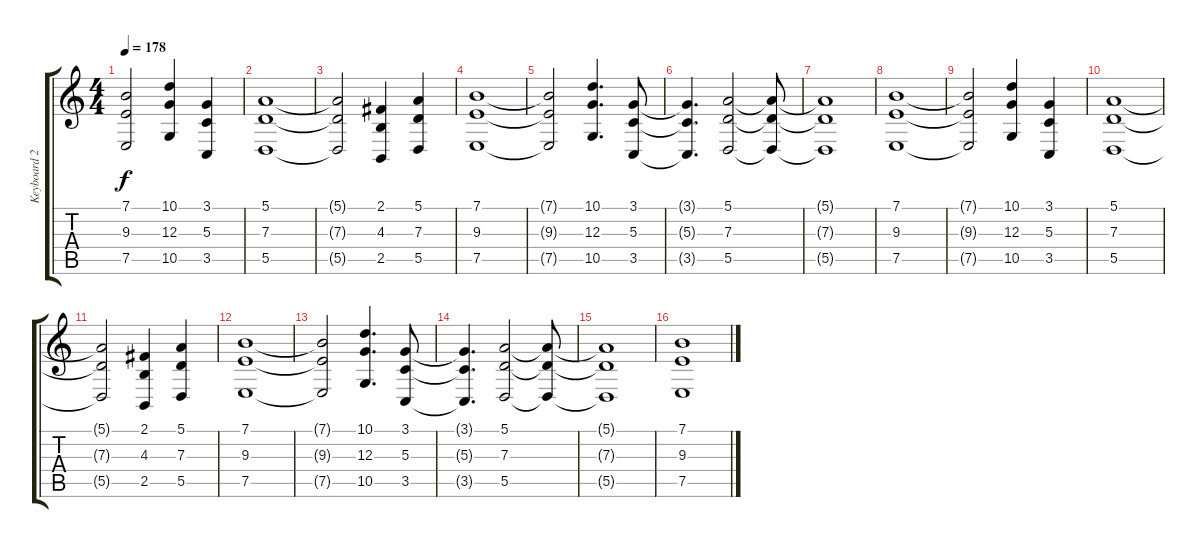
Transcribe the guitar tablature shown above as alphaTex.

\track ("Keyboard 2" "Keyboard 2") {mute instrument stringensemble1}
\staff {score tabs}
\tuning (E4 B3 G3 D3 A2 E2) {hide}
\ts (4 4)
\tempo 178
\clef g2
\ks c
(7.1{t} 9.3{t} 7.5{t}).2{dy f} (10.1 12.3 10.5).4 (3.1 5.3 3.5).4 |
(5.1 7.3 5.5).1 |
(5.1{t} 7.3{t} 5.5{t}).2 (2.1 4.3 2.5).4 (5.1 7.3 5.5).4 |
(7.1 9.3 7.5).1 |
(7.1{t} 9.3{t} 7.5{t}).2 (10.1 12.3 10.5).4{d} (3.1 5.3 3.5).8 |
(3.1{t} 5.3{t} 3.5{t}).4{d} (5.1 7.3 5.5).2 (5.1{t} 7.3{t} 5.5{t}).8 |
(5.1{t} 7.3{t} 5.5{t}).1 |
(7.1 9.3 7.5).1{volume 11} |
(7.1{t} 9.3{t} 7.5{t}).2 (10.1 12.3 10.5).4 (3.1 5.3 3.5).4 |
(5.1 7.3 5.5).1 |
(5.1{t} 7.3{t} 5.5{t}).2 (2.1 4.3 2.5).4 (5.1 7.3 5.5).4 |
(7.1 9.3 7.5).1 |
(7.1{t} 9.3{t} 7.5{t}).2 (10.1 12.3 10.5).4{d} (3.1 5.3 3.5).8 |
(3.1{t} 5.3{t} 3.5{t}).4{d} (5.1 7.3 5.5).2 (5.1{t} 7.3{t} 5.5{t}).8 |
(5.1{t} 7.3{t} 5.5{t}).1 |
(7.1 9.3 7.5).1{volume 11}
